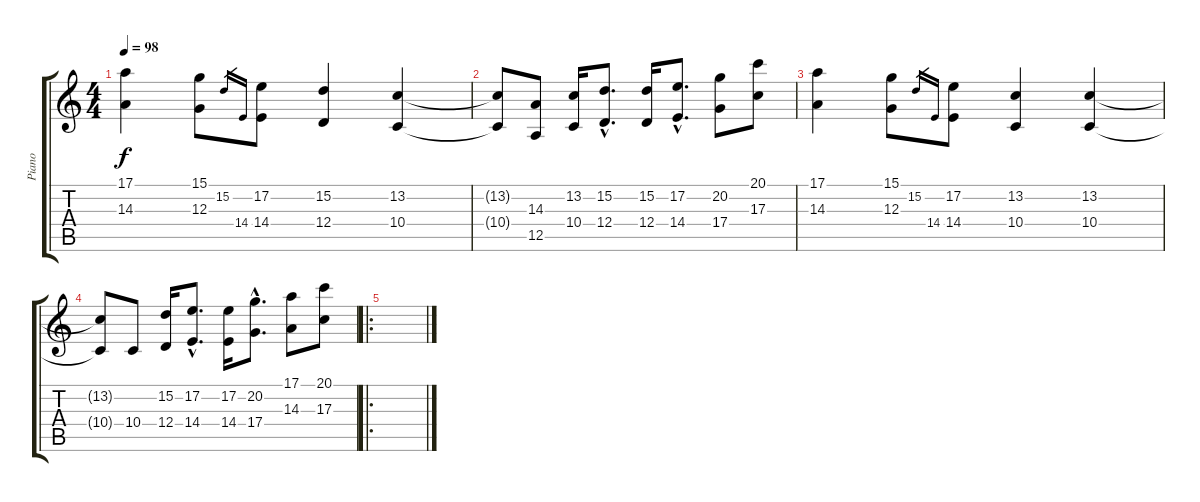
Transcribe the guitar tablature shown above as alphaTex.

\track ("Piano" "Piano") {instrument rockorgan}
\staff {score tabs}
\tuning (E4 B3 G3 D3 A2 E2) {hide}
\ts (4 4)
\tempo 98
\clef g2
\ks c
(17.1 14.3).4{dy f instrument rockorgan} (15.1 12.3).8 15.2.16{gr} 14.4.16{gr} (17.2 14.4).8 (15.2 12.4).4 (13.2 10.4).4 |
(13.2{t} 10.4{t}).8 (14.3 12.5).8 (13.2 10.4).16 (15.2{hac} 12.4{hac}).8{d} (15.2 12.4).16 (17.2{hac} 14.4{hac}).8{d} (20.2 17.4).8 (20.1 17.3).8 |
(17.1 14.3).4 (15.1 12.3).8 15.2.16{gr} 14.4.16{gr} (17.2 14.4).8 (13.2 10.4).4 (13.2 10.4).4 |
(13.2{t} 10.4{t}).8 10.4.8 (15.2 12.4).16 (17.2{hac} 14.4{hac}).8{d} (17.2 14.4).16 (20.2{hac} 17.4{hac}).8{d} (17.1 14.3).8 (20.1 17.3).8 |
\ro
